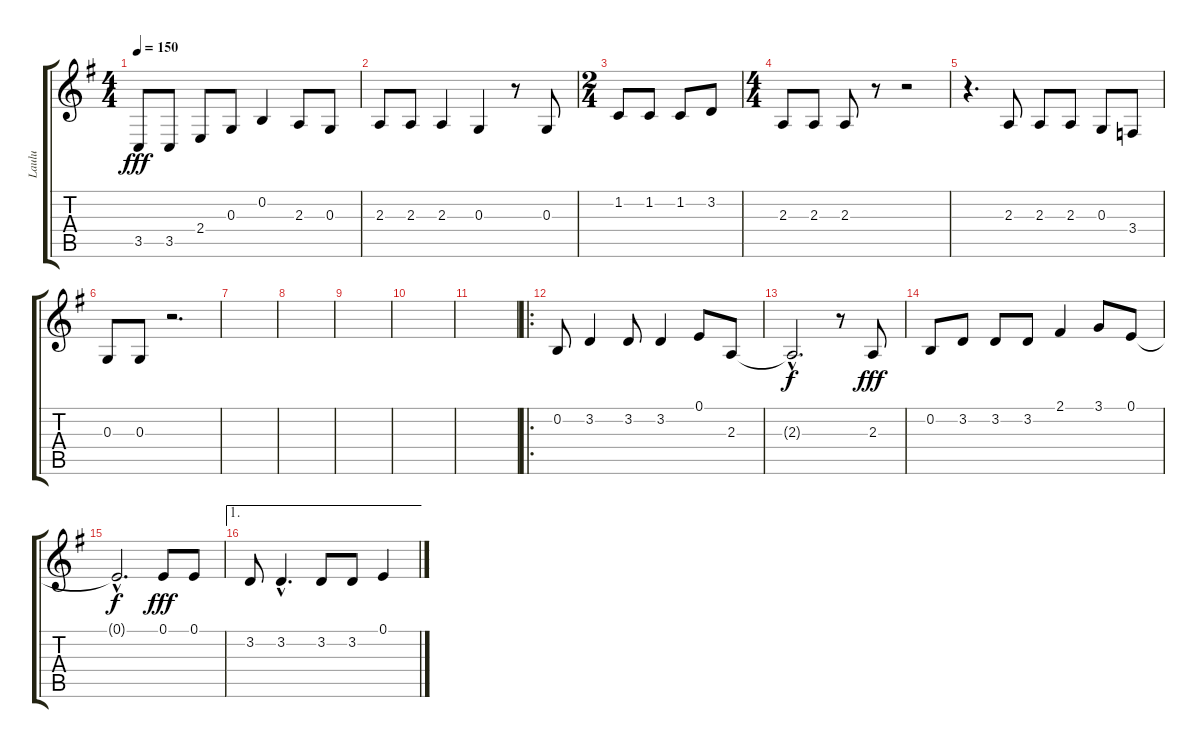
\track ("Laulu" "Laulu") {instrument lead2sawtooth}
\staff {score tabs}
\tuning (E4 B3 G3 D3 A2 E2) {hide}
\ts (4 4)
\tempo 150
\clef g2
\ks g
3.5.8{dy fff} 3.5.8 2.4.8 0.3.8 0.2.4 2.3.8 0.3.8 |
2.3.8 2.3.8 2.3.4 0.3.4 r.8 0.3.8 |
\ts (2 4)
1.2.8 1.2.8 1.2.8 3.2.8 |
\ts (4 4)
2.3.8 2.3.8 2.3.8 r.8 r.2 |
r.4{d} 2.3.8 2.3.8 2.3.8 0.3.8 3.4.8 |
0.3.8 0.3.8 r.2{d} |
|
|
|
|
|
\ro
0.2.8 3.2.4 3.2.8 3.2.4 0.1.8 2.3.8 |
2.3{hac t}.2{d dy f} r.8 2.3.8{dy fff} |
0.2.8 3.2.8 3.2.8 3.2.8 2.1.4 3.1.8 0.1.8 |
0.1{hac t}.2{d dy f} 0.1.8{dy fff} 0.1.8 |
\ae 1
3.2.8 3.2{hac}.4{d} 3.2.8 3.2.8 0.1.4
